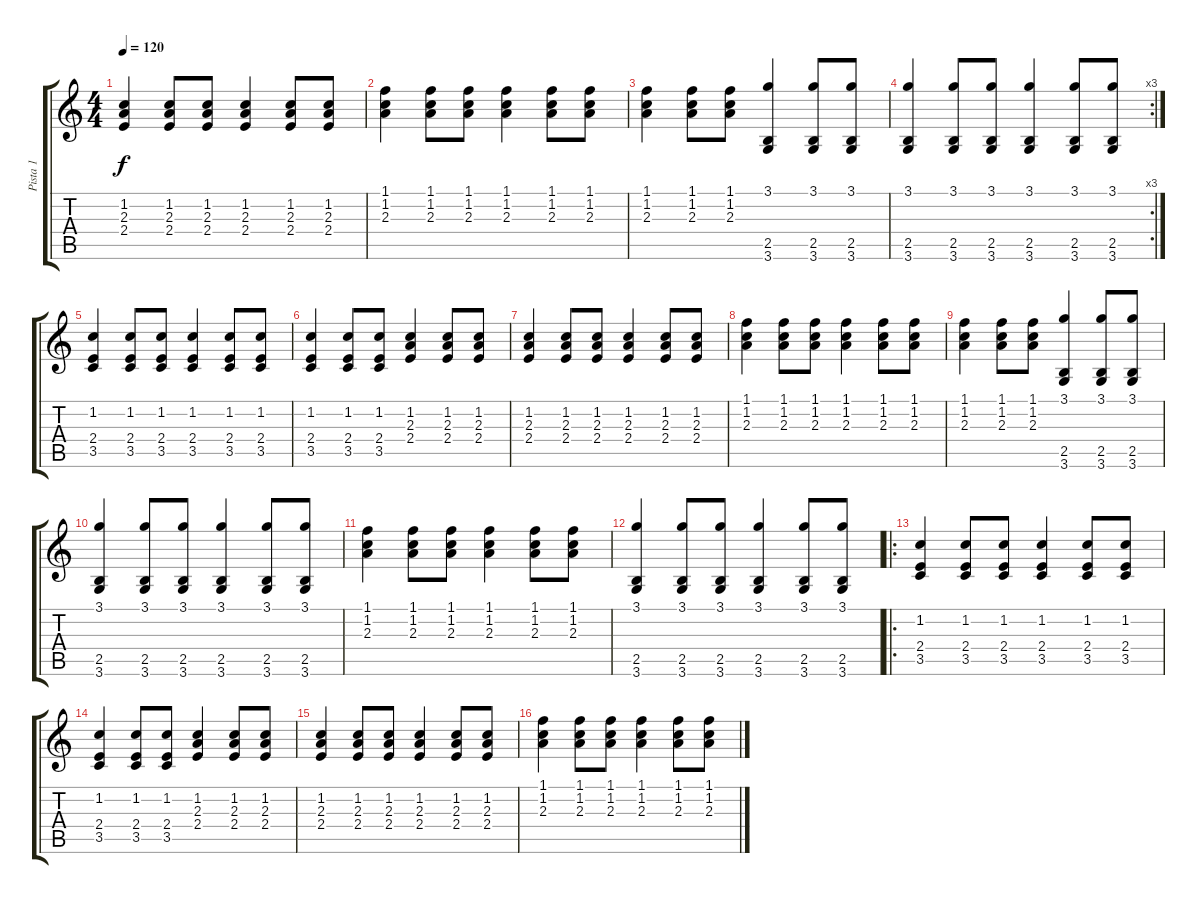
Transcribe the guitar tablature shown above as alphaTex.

\track ("Pista 1" "Pista 1") {instrument acousticguitarsteel}
\staff {score tabs}
\tuning (E4 B3 G3 D3 A2 E2) {hide}
\ts (4 4)
\tempo 120
\clef g2
\ks c
(1.2 2.3 2.4).4{dy f} (1.2 2.3 2.4).8 (1.2 2.3 2.4).8 (1.2 2.3 2.4).4 (1.2 2.3 2.4).8 (1.2 2.3 2.4).8 |
(1.1 1.2 2.3).4 (1.1 1.2 2.3).8 (1.1 1.2 2.3).8 (1.1 1.2 2.3).4 (1.1 1.2 2.3).8 (1.1 1.2 2.3).8 |
(1.1 1.2 2.3).4 (1.1 1.2 2.3).8 (1.1 1.2 2.3).8 (3.1 2.5 3.6).4 (3.1 2.5 3.6).8 (3.1 2.5 3.6).8 |
\rc 3
(3.1 2.5 3.6).4 (3.1 2.5 3.6).8 (3.1 2.5 3.6).8 (3.1 2.5 3.6).4 (3.1 2.5 3.6).8 (3.1 2.5 3.6).8 |
(1.2 2.4 3.5).4 (1.2 2.4 3.5).8 (1.2 2.4 3.5).8 (1.2 2.4 3.5).4 (1.2 2.4 3.5).8 (1.2 2.4 3.5).8 |
(1.2 2.4 3.5).4 (1.2 2.4 3.5).8 (1.2 2.4 3.5).8 (1.2 2.3 2.4).4 (1.2 2.3 2.4).8 (1.2 2.3 2.4).8 |
(1.2 2.3 2.4).4 (1.2 2.3 2.4).8 (1.2 2.3 2.4).8 (1.2 2.3 2.4).4 (1.2 2.3 2.4).8 (1.2 2.3 2.4).8 |
(1.1 1.2 2.3).4 (1.1 1.2 2.3).8 (1.1 1.2 2.3).8 (1.1 1.2 2.3).4 (1.1 1.2 2.3).8 (1.1 1.2 2.3).8 |
(1.1 1.2 2.3).4 (1.1 1.2 2.3).8 (1.1 1.2 2.3).8 (3.1 2.5 3.6).4 (3.1 2.5 3.6).8 (3.1 2.5 3.6).8 |
(3.1 2.5 3.6).4 (3.1 2.5 3.6).8 (3.1 2.5 3.6).8 (3.1 2.5 3.6).4 (3.1 2.5 3.6).8 (3.1 2.5 3.6).8 |
(1.1 1.2 2.3).4 (1.1 1.2 2.3).8 (1.1 1.2 2.3).8 (1.1 1.2 2.3).4 (1.1 1.2 2.3).8 (1.1 1.2 2.3).8 |
(3.1 2.5 3.6).4 (3.1 2.5 3.6).8 (3.1 2.5 3.6).8 (3.1 2.5 3.6).4 (3.1 2.5 3.6).8 (3.1 2.5 3.6).8 |
\ro
(1.2 2.4 3.5).4 (1.2 2.4 3.5).8 (1.2 2.4 3.5).8 (1.2 2.4 3.5).4 (1.2 2.4 3.5).8 (1.2 2.4 3.5).8 |
(1.2 2.4 3.5).4 (1.2 2.4 3.5).8 (1.2 2.4 3.5).8 (1.2 2.3 2.4).4 (1.2 2.3 2.4).8 (1.2 2.3 2.4).8 |
(1.2 2.3 2.4).4 (1.2 2.3 2.4).8 (1.2 2.3 2.4).8 (1.2 2.3 2.4).4 (1.2 2.3 2.4).8 (1.2 2.3 2.4).8 |
(1.1 1.2 2.3).4 (1.1 1.2 2.3).8 (1.1 1.2 2.3).8 (1.1 1.2 2.3).4 (1.1 1.2 2.3).8 (1.1 1.2 2.3).8
